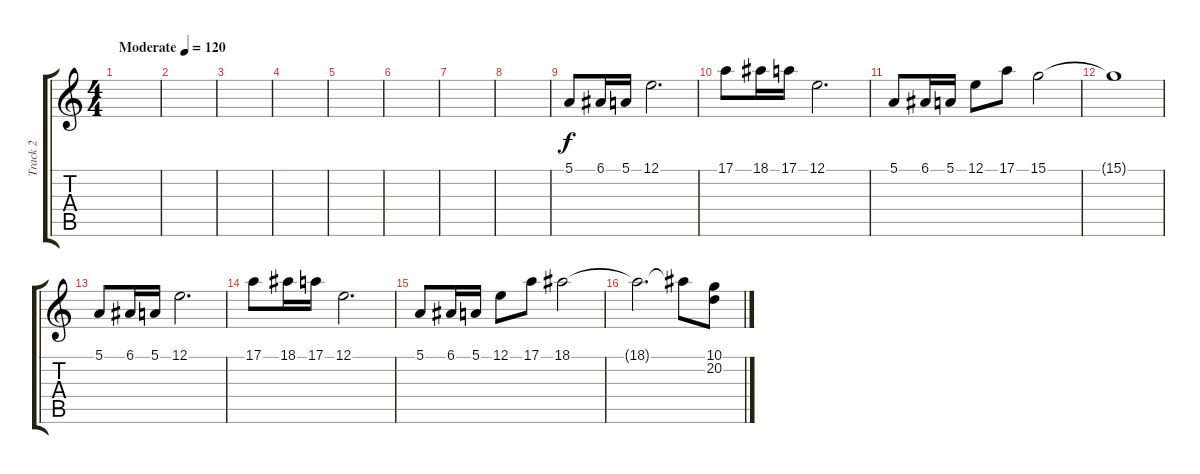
\track ("Track 2" "Track 2") {instrument stringensemble1}
\staff {score tabs}
\tuning (E4 B3 G3 D3 A2 E2) {hide}
\ts (4 4)
\tempo (120 "Moderate")
\clef g2
\ks c
|
|
|
|
|
|
|
|
5.1.8 6.1.16 5.1.16 12.1.2{d} |
17.1.8 18.1.16 17.1.16 12.1.2{d} |
5.1.8 6.1.16 5.1.16 12.1.8 17.1.8 15.1.2 |
15.1{t}.1 |
5.1.8 6.1.16 5.1.16 12.1.2{d} |
17.1.8 18.1.16 17.1.16 12.1.2{d} |
5.1.8 6.1.16 5.1.16 12.1.8 17.1.8 18.1.2 |
18.1{t}.2{d} 18.1{t}.8 (10.1 20.2).8
